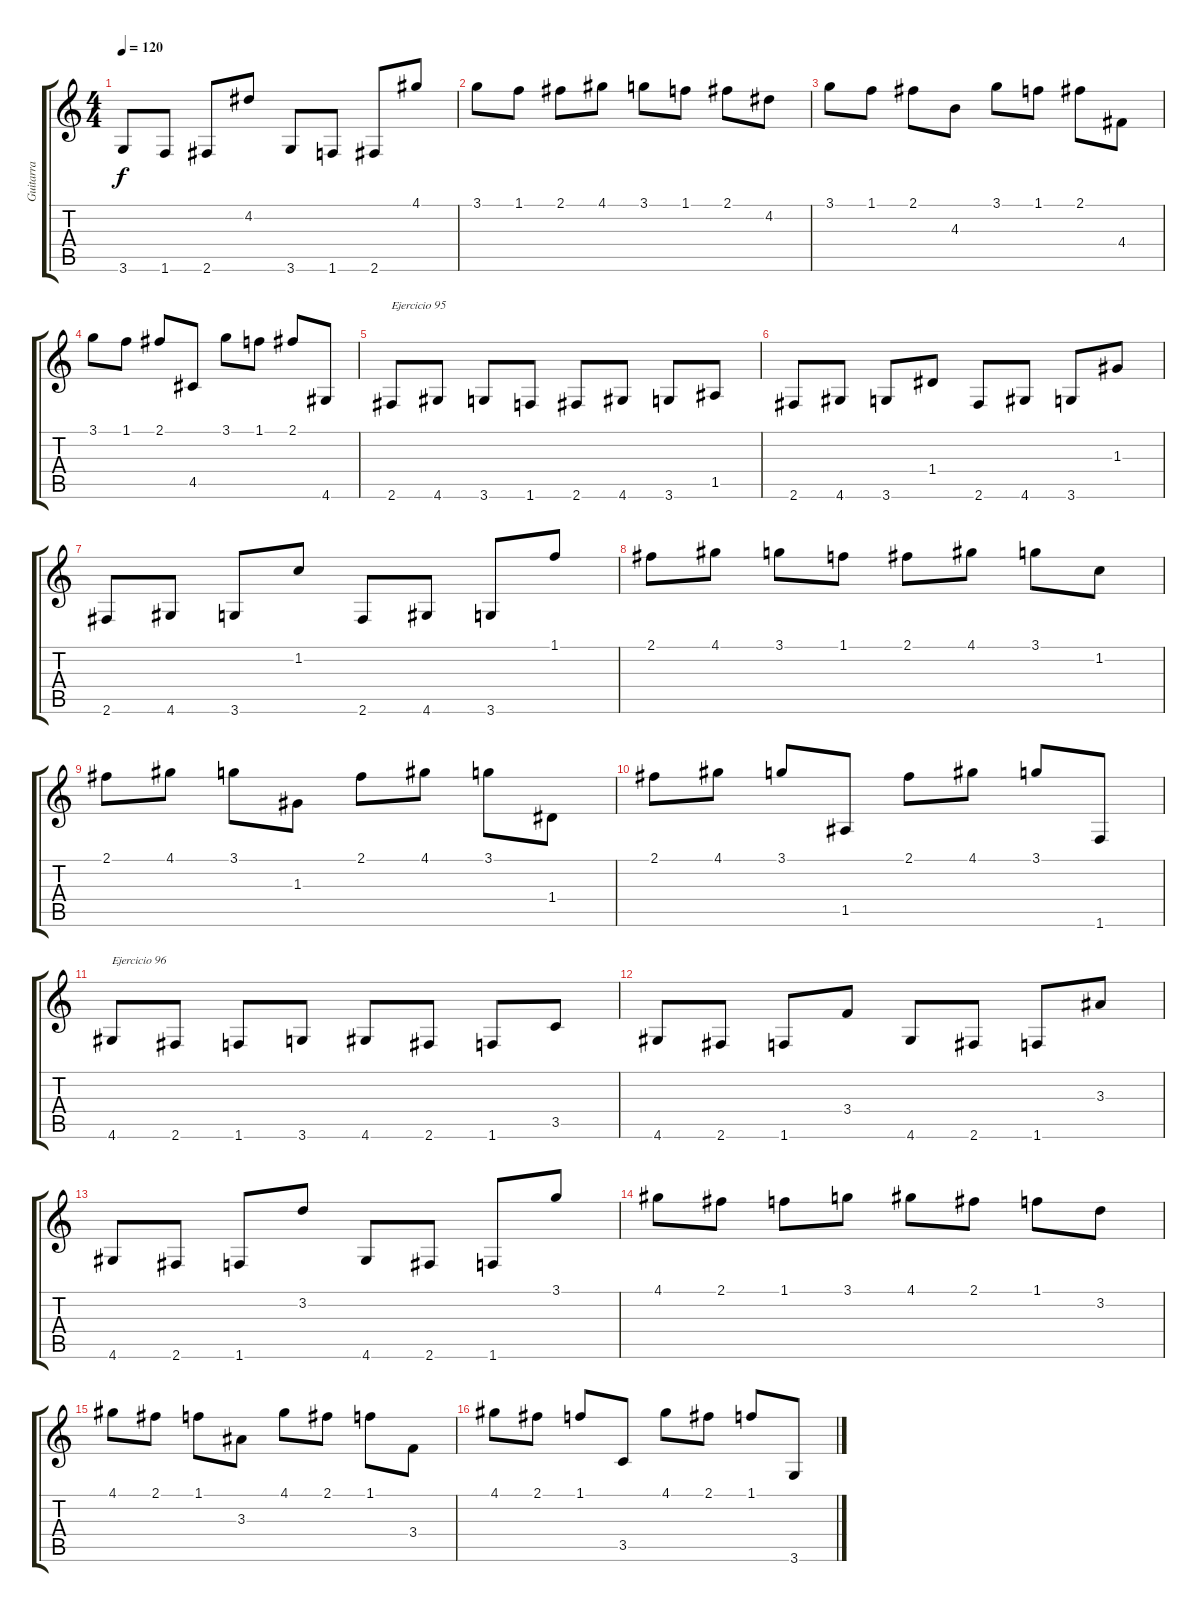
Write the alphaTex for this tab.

\track ("Guitarra " "Guitarra ") {instrument acousticguitarnylon}
\staff {score tabs}
\tuning (E4 B3 G3 D3 A2 E2) {hide}
\ts (4 4)
\tempo 120
\clef g2
\ks c
3.6.8{dy f} 1.6.8 2.6.8 4.2.8 3.6.8 1.6.8 2.6.8 4.1.8 |
3.1.8 1.1.8 2.1.8 4.1.8 3.1.8 1.1.8 2.1.8 4.2.8 |
3.1.8 1.1.8 2.1.8 4.3.8 3.1.8 1.1.8 2.1.8 4.4.8 |
3.1.8 1.1.8 2.1.8 4.5.8 3.1.8 1.1.8 2.1.8 4.6.8 |
2.6.8{txt "Ejercicio 95"} 4.6.8 3.6.8 1.6.8 2.6.8 4.6.8 3.6.8 1.5.8 |
2.6.8 4.6.8 3.6.8 1.4.8 2.6.8 4.6.8 3.6.8 1.3.8 |
2.6.8 4.6.8 3.6.8 1.2.8 2.6.8 4.6.8 3.6.8 1.1.8 |
2.1.8 4.1.8 3.1.8 1.1.8 2.1.8 4.1.8 3.1.8 1.2.8 |
2.1.8 4.1.8 3.1.8 1.3.8 2.1.8 4.1.8 3.1.8 1.4.8 |
2.1.8 4.1.8 3.1.8 1.5.8 2.1.8 4.1.8 3.1.8 1.6.8 |
4.6.8{txt "Ejercicio 96"} 2.6.8 1.6.8 3.6.8 4.6.8 2.6.8 1.6.8 3.5.8 |
4.6.8 2.6.8 1.6.8 3.4.8 4.6.8 2.6.8 1.6.8 3.3.8 |
4.6.8 2.6.8 1.6.8 3.2.8 4.6.8 2.6.8 1.6.8 3.1.8 |
4.1.8 2.1.8 1.1.8 3.1.8 4.1.8 2.1.8 1.1.8 3.2.8 |
4.1.8 2.1.8 1.1.8 3.3.8 4.1.8 2.1.8 1.1.8 3.4.8 |
4.1.8 2.1.8 1.1.8 3.5.8 4.1.8 2.1.8 1.1.8 3.6.8
